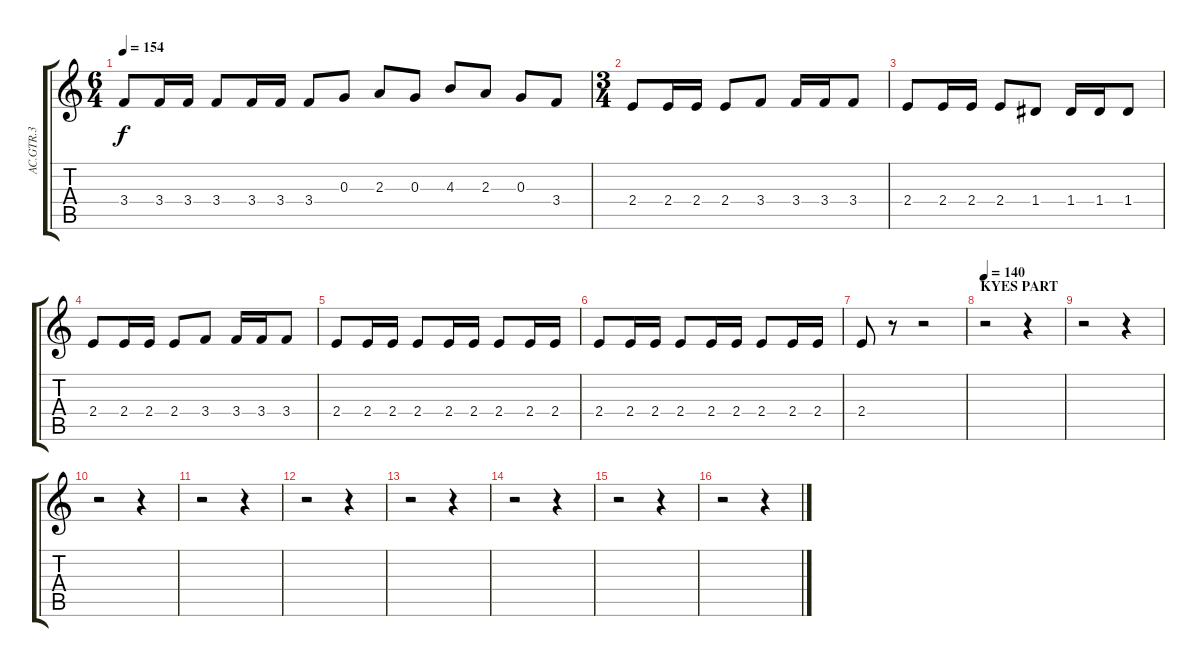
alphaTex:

\track ("AC.GTR.3" "AC.GTR.3") {instrument acousticguitarnylon}
\staff {score tabs}
\tuning (E4 B3 G3 D3 A2 E2) {hide}
\ts (6 4)
\tempo 154
\clef g2
\ks c
3.4.8{dy f} 3.4.16 3.4.16 3.4.8 3.4.16 3.4.16 3.4.8 0.3.8 2.3.8 0.3.8 4.3.8 2.3.8 0.3.8 3.4.8 |
\ts (3 4)
2.4.8 2.4.16 2.4.16 2.4.8 3.4.8 3.4.16 3.4.16 3.4.8 |
2.4.8 2.4.16 2.4.16 2.4.8 1.4.8 1.4.16 1.4.16 1.4.8 |
2.4.8 2.4.16 2.4.16 2.4.8 3.4.8 3.4.16 3.4.16 3.4.8 |
2.4.8 2.4.16 2.4.16 2.4.8 2.4.16 2.4.16 2.4.8 2.4.16 2.4.16 |
2.4.8 2.4.16 2.4.16 2.4.8 2.4.16 2.4.16 2.4.8 2.4.16 2.4.16 |
2.4.8 r.8 r.2 |
\section ("" "KYES PART")
\tempo 140
r.2 r.4 |
r.2 r.4 |
r.2 r.4 |
r.2 r.4 |
r.2 r.4 |
r.2 r.4 |
r.2 r.4 |
r.2 r.4 |
r.2 r.4
